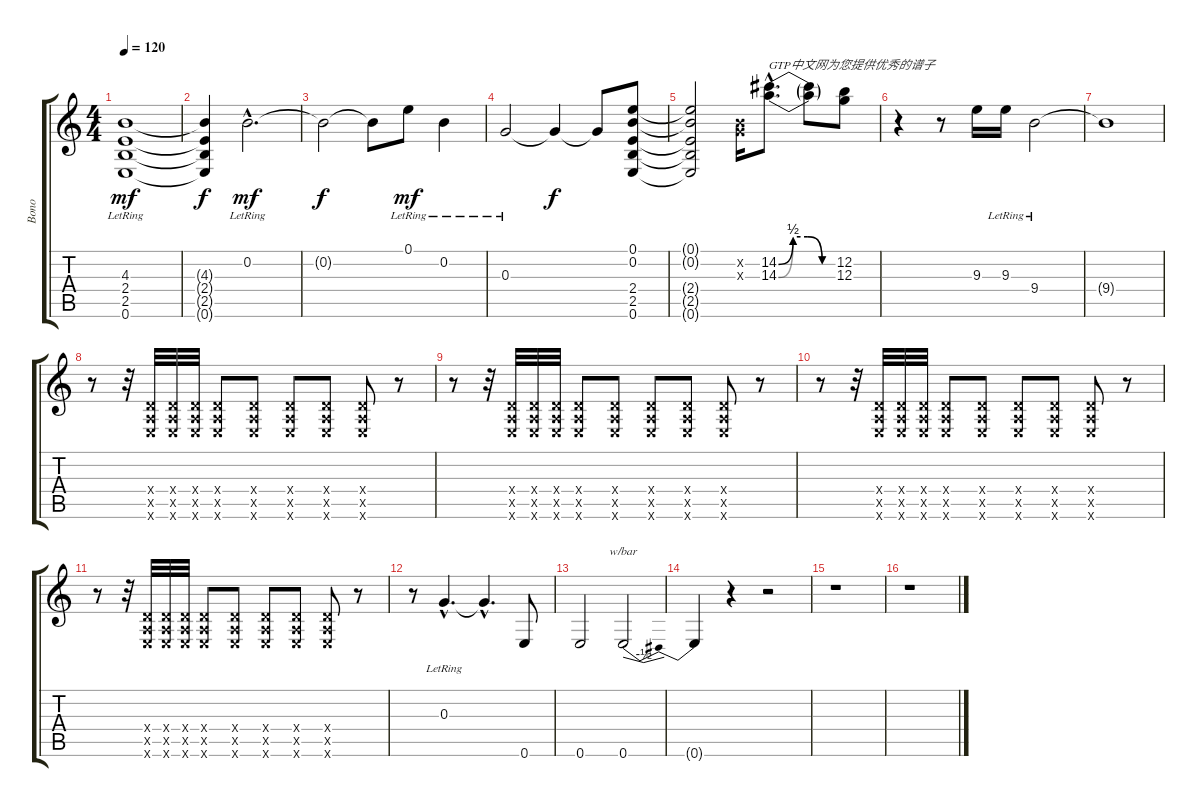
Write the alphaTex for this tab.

\track ("Bono" "Bono") {instrument distortionguitar}
\staff {score tabs}
\tuning (E4 B3 G3 D3 A2 E2) {hide}
\ts (4 4)
\tempo 120
\clef g2
\ks c
(4.3{lr} 2.4{lr} 2.5{lr} 0.6{lr}).1{dy mf} |
(4.3{t} 2.4{t} 2.5{t} 0.6{t}).4{dy f} 0.2{hac lr}.2{d dy mf} |
0.2{t}.2{dy f} 0.2{t}.8 0.1{lr}.8{dy mf} 0.2{lr}.4 |
0.3{lr}.2 0.3{t}.4{dy f} 0.3{t}.8 (0.1 0.2 2.4 2.5 0.6).8 |
(0.1{t} 0.2{t} 2.4{t} 2.5{t} 0.6{t}).2 (0.2{x} 0.3{x}).16 (14.2{be (custom 0 0 15 2 30 2 45 0 60 0) hac} 14.3{be (custom 0 0 15 2 30 2 45 0 60 0) hac}).8{d txt "GTP中文网为您提供优秀的谱子"} (14.2{t} 14.3{t}).8 (12.2 12.3).8 |
r.4 r.8 9.3.16 9.3{lr}.16 9.4{lr}.2 |
9.4{t}.1 |
r.8 r.32 (0.4{x} 0.5{x} 0.6{x}).32 (0.4{x} 0.5{x} 0.6{x}).32 (0.4{x} 0.5{x} 0.6{x}).32 (0.4{x} 0.5{x} 0.6{x}).8 (0.4{x} 0.5{x} 0.6{x}).8 (0.4{x} 0.5{x} 0.6{x}).8 (0.4{x} 0.5{x} 0.6{x}).8 (0.4{x} 0.5{x} 0.6{x}).8 r.8 |
r.8 r.32 (0.4{x} 0.5{x} 0.6{x}).32 (0.4{x} 0.5{x} 0.6{x}).32 (0.4{x} 0.5{x} 0.6{x}).32 (0.4{x} 0.5{x} 0.6{x}).8 (0.4{x} 0.5{x} 0.6{x}).8 (0.4{x} 0.5{x} 0.6{x}).8 (0.4{x} 0.5{x} 0.6{x}).8 (0.4{x} 0.5{x} 0.6{x}).8 r.8 |
r.8 r.32 (0.4{x} 0.5{x} 0.6{x}).32 (0.4{x} 0.5{x} 0.6{x}).32 (0.4{x} 0.5{x} 0.6{x}).32 (0.4{x} 0.5{x} 0.6{x}).8 (0.4{x} 0.5{x} 0.6{x}).8 (0.4{x} 0.5{x} 0.6{x}).8 (0.4{x} 0.5{x} 0.6{x}).8 (0.4{x} 0.5{x} 0.6{x}).8 r.8 |
r.8 r.32 (0.4{x} 0.5{x} 0.6{x}).32 (0.4{x} 0.5{x} 0.6{x}).32 (0.4{x} 0.5{x} 0.6{x}).32 (0.4{x} 0.5{x} 0.6{x}).8 (0.4{x} 0.5{x} 0.6{x}).8 (0.4{x} 0.5{x} 0.6{x}).8 (0.4{x} 0.5{x} 0.6{x}).8 (0.4{x} 0.5{x} 0.6{x}).8 r.8 |
r.8 0.3{hac lr}.4{d} 0.3{hac t}.4{d} 0.6.8 |
0.6.2 0.6.2{tbe (dip default 0 0 30 -2 60 0)} |
0.6{t}.4 r.4 r.2 |
r.1 |
r.1
